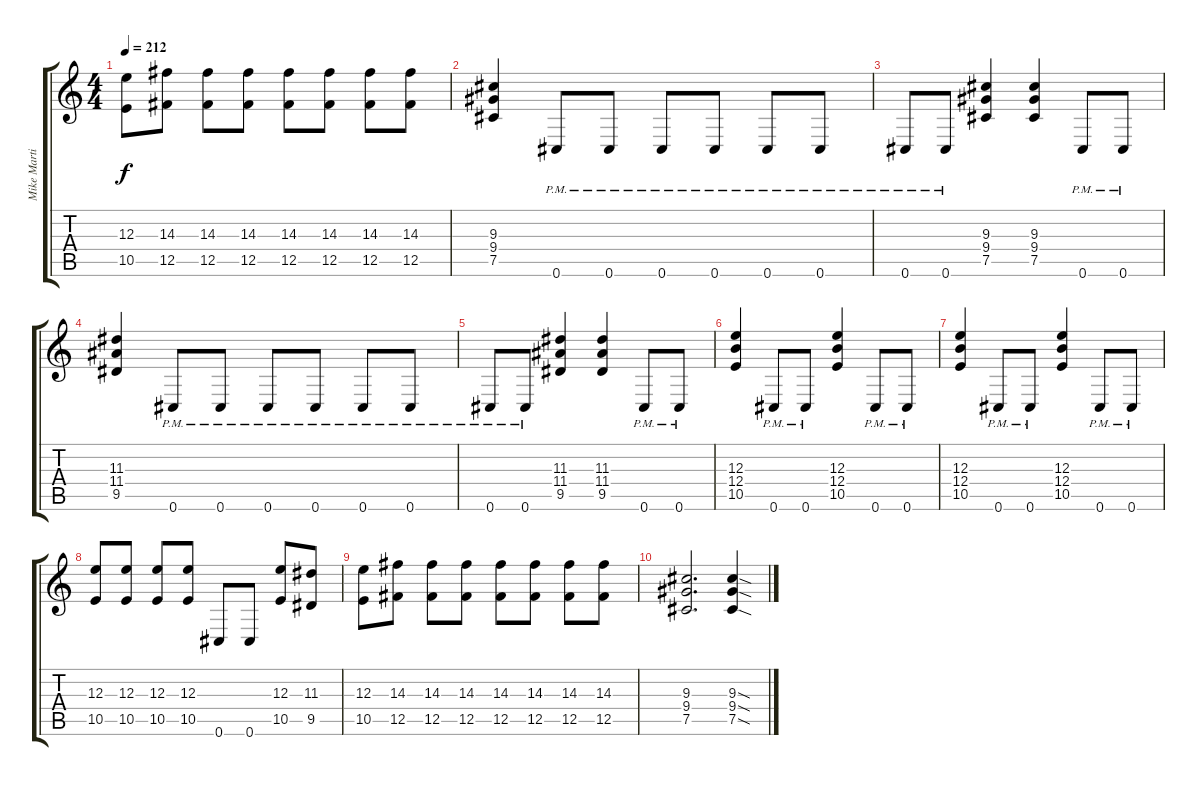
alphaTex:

\track ("Mike Martin" "Mike Marti") {instrument overdrivenguitar}
\staff {score tabs}
\tuning (Db4 Ab3 E3 B2 Gb2 Db2) {hide}
\ts (4 4)
\tempo 212
\clef g2
\ks c
(12.3 10.5).8{dy f} (14.3 12.5).8 (14.3 12.5).8 (14.3 12.5).8 (14.3 12.5).8 (14.3 12.5).8 (14.3 12.5).8 (14.3 12.5).8 |
(9.3 9.4 7.5).4 0.6{pm}.8 0.6{pm}.8 0.6{pm}.8 0.6{pm}.8 0.6{pm}.8 0.6{pm}.8 |
0.6{pm}.8 0.6{pm}.8 (9.3 9.4 7.5).4 (9.3 9.4 7.5).4 0.6{pm}.8 0.6{pm}.8 |
(11.3 11.4 9.5).4 0.6{pm}.8 0.6{pm}.8 0.6{pm}.8 0.6{pm}.8 0.6{pm}.8 0.6{pm}.8 |
0.6{pm}.8 0.6{pm}.8 (11.3 11.4 9.5).4 (11.3 11.4 9.5).4 0.6{pm}.8 0.6{pm}.8 |
(12.3 12.4 10.5).4 0.6{pm}.8 0.6{pm}.8 (12.3 12.4 10.5).4 0.6{pm}.8 0.6{pm}.8 |
(12.3 12.4 10.5).4 0.6{pm}.8 0.6{pm}.8 (12.3 12.4 10.5).4 0.6{pm}.8 0.6{pm}.8 |
(12.3 10.5).8 (12.3 10.5).8 (12.3 10.5).8 (12.3 10.5).8 0.6.8 0.6.8 (12.3 10.5).8 (11.3 9.5).8 |
(12.3 10.5).8 (14.3 12.5).8 (14.3 12.5).8 (14.3 12.5).8 (14.3 12.5).8 (14.3 12.5).8 (14.3 12.5).8 (14.3 12.5).8 |
(9.3 9.4 7.5).2{d} (9.3{sod} 9.4{sod} 7.5{sod}).4
